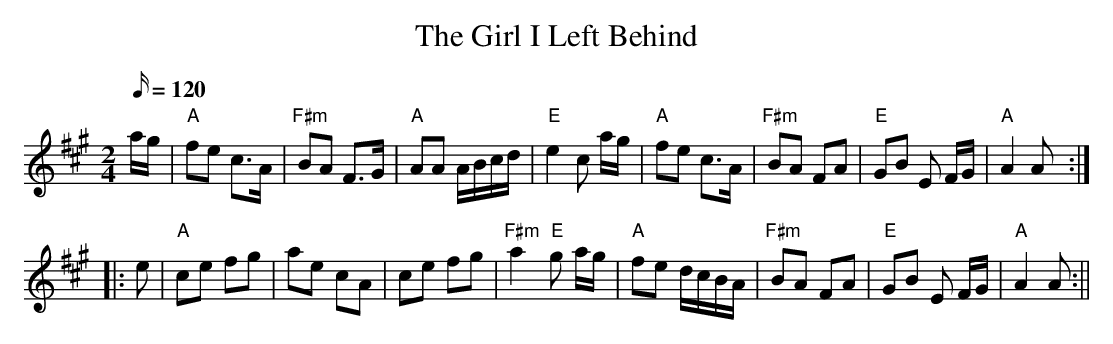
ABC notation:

X:1
T:Girl I Left Behind, The
M:2/4
L:1/16
Q:120
K:A
ag|"A"f2e2 c3A|"F#m"B2A2 F3G|"A"A2A2 ABcd|"E"e4c2 ag|
"A"f2e2 c3A|"F#m"B2A2 F2A2|"E"G2B2 E2 FG|"A"A4A2::!
e2|"A"c2e2 f2g2|a2e2 c2A2|c2e2 f2g2|"F#m"a4      "E"g2 ag|
"A"f2e2  dcBA|"F#m"B2A2 F2A2|"E"G2B2 E2 FG|"A"A4A2:||
